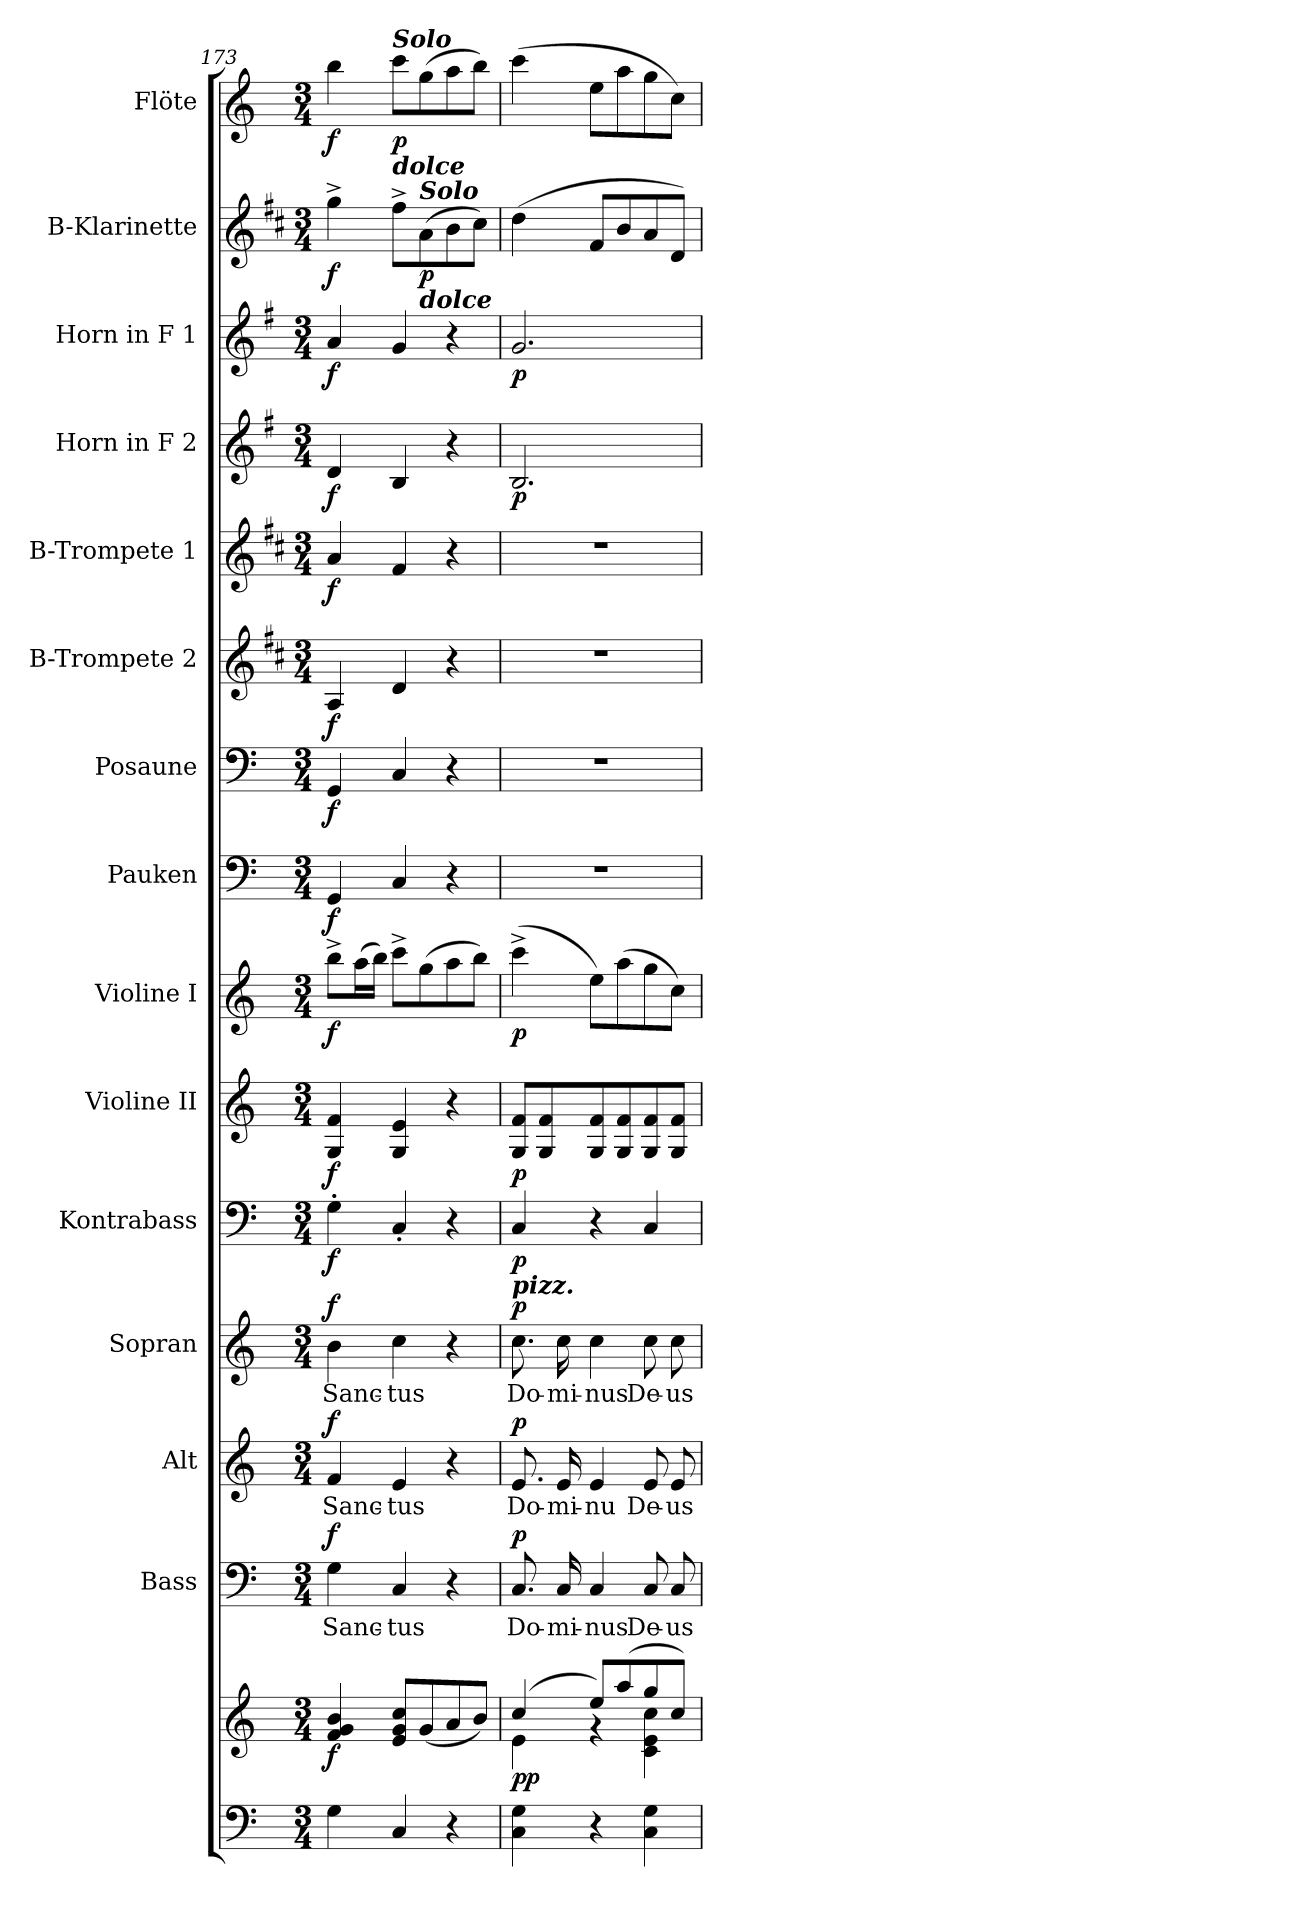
**kern	**kern	**dynam	**kern	**text	**dynam	**kern	**text	**dynam	**kern	**text	**dynam	**kern	**dynam	**kern	**dynam	**kern	**dynam	**kern	**dynam	**kern	**dynam	**kern	**dynam	**kern	**dynam	**kern	**dynam	**kern	**dynam	**kern	**dynam	**kern	**dynam
*part15	*part15	*part15	*part14	*part14	*part14	*part13	*part13	*part13	*part12	*part12	*part12	*part11	*part11	*part10	*part10	*part9	*part9	*part8	*part8	*part7	*part7	*part6	*part6	*part5	*part5	*part4	*part4	*part3	*part3	*part2	*part2	*part1	*part1
*staff16	*staff15	*staff15/16	*staff14	*staff14	*staff14	*staff13	*staff13	*staff13	*staff12	*staff12	*staff12	*staff11	*staff11	*staff10	*staff10	*staff9	*staff9	*staff8	*staff8	*staff7	*staff7	*staff6	*staff6	*staff5	*staff5	*staff4	*staff4	*staff3	*staff3	*staff2	*staff2	*staff1	*staff1
*	*	*	*I"Bass	*	*	*I"Alt	*	*	*I"Sopran	*	*	*I"Kontrabass	*	*I"Violine II	*	*I"Violine I	*	*I"Pauken	*	*I"Posaune	*	*I"B-Trompete 2	*	*I"B-Trompete 1	*	*I"Horn in F 2	*	*I"Horn in F 1	*	*I"B-Klarinette	*	*I"Flöte	*
*	*	*	*I'B.	*	*	*I'A.	*	*	*I'S.	*	*	*I'Kb.	*	*I'Vl. II	*	*I'Vl. I	*	*I'Pk.	*	*I'Pos.	*	*I'B Trp. 2	*	*I'B Trp. 1	*	*	*	*	*	*I'B Kl.	*	*I'Fl.	*
!!LO:PB:g=z
*clefF4	*clefG2	*	*clefF4	*	*	*clefG2	*	*	*clefG2	*	*	*clefF4	*	*clefG2	*	*clefG2	*	*clefF4	*	*clefF4	*	*clefG2	*	*clefG2	*	*clefG2	*	*clefG2	*	*clefG2	*	*clefG2	*
*	*	*	*	*	*	*	*	*	*	*	*	*ITrd7c12	*	*	*	*	*	*	*	*	*	*ITrd1c2	*	*ITrd1c2	*	*ITrd4c7	*	*ITrd4c7	*	*ITrd1c2	*	*	*
*k[]	*k[]	*	*k[]	*	*	*k[]	*	*	*k[]	*	*	*k[]	*	*k[]	*	*k[]	*	*k[]	*	*k[]	*	*k[]	*	*k[]	*	*k[]	*	*k[]	*	*k[]	*	*k[]	*
*C:	*C:	*	*C:	*	*	*C:	*	*	*C:	*	*	*C:	*	*C:	*	*C:	*	*C:	*	*C:	*	*C:	*	*C:	*	*C:	*	*C:	*	*C:	*	*C:	*
*M3/4	*M3/4	*	*M3/4	*	*	*M3/4	*	*	*M3/4	*	*	*M3/4	*	*M3/4	*	*M3/4	*	*M3/4	*	*M3/4	*	*M3/4	*	*M3/4	*	*M3/4	*	*M3/4	*	*M3/4	*	*M3/4	*
=173	=173	=173	=173	=173	=173	=173	=173	=173	=173	=173	=173	=173	=173	=173	=173	=173	=173	=173	=173	=173	=173	=173	=173	=173	=173	=173	=173	=173	=173	=173	=173	=173	=173
!	!	!LO:DY:b	!	!LO:LY:b	!LO:DY:a	!	!LO:LY:b	!LO:DY:a	!	!LO:LY:b	!LO:DY:a	!	!LO:DY:b	!	!LO:DY:b	!	!LO:DY:b	!	!LO:DY:b	!	!LO:DY:b	!	!LO:DY:b	!	!LO:DY:b	!	!LO:DY:b	!	!LO:DY:b	!	!LO:DY:b	!	!LO:DY:b
4G\	4f/ 4g/ 4b/	f	4G\	Sanc-	f	4f/	Sanc-	f	4b\	Sanc-	f	4GG'>\	f	4G/ 4f/	f	8bb^>\L	f	4GG/	f	4GG/	f	4G/	f	4g/	f	4G/	f	4d/	f	4ff^>\	f	4bb\	f
.	.	.	.	.	.	.	.	.	.	.	.	.	.	.	.	(>16aa\L	.	.	.	.	.	.	.	.	.	.	.	.	.	.	.	.	.
.	.	.	.	.	.	.	.	.	.	.	.	.	.	.	.	16bb\JJ)	.	.	.	.	.	.	.	.	.	.	.	.	.	.	.	.	.
!	!	!	!	!	!	!	!	!	!	!	!	!	!	!	!	!	!	!	!	!	!	!	!	!	!	!	!	!	!	!	!	!LO:TX:b:Bi:t=dolce	!
!	!	!	!	!	!	!	!	!	!	!	!	!	!	!	!	!	!	!	!	!	!	!	!	!	!	!	!	!	!	!	!	!LO:TX:a:Bi:t=Solo	!
!	!	!	!	!LO:LY:b	!	!	!LO:LY:b	!	!	!LO:LY:b	!	!	!	!	!	!	!	!	!	!	!	!	!	!	!	!	!	!	!	!	!	!	!LO:DY:b
4C/	8e/ 8g/ 8cc/L	.	4C/	-tus	.	4e/	-tus	.	4cc\	-tus	.	4CC'</	.	4G/ 4e/	.	8ccc^>\L	.	4C/	.	4C/	.	4c/	.	4e/	.	4E/	.	4c/	.	8ee^>\L	.	8ccc\L	p
!	!	!	!	!	!	!	!	!	!	!	!	!	!	!	!	!	!	!	!	!	!	!	!	!	!	!	!	!	!	!LO:TX:b:Bi:t=dolce	!	!	!
!	!	!	!	!	!	!	!	!	!	!	!	!	!	!	!	!	!	!	!	!	!	!	!	!	!	!	!	!	!	!LO:TX:a:Bi:t=Solo	!	!	!
!	!	!	!	!	!	!	!	!	!	!	!	!	!	!	!	!	!	!	!	!	!	!	!	!	!	!	!	!	!	!	!LO:DY:b	!	!
.	(<8g/	.	.	.	.	.	.	.	.	.	.	.	.	.	.	(>8gg\	.	.	.	.	.	.	.	.	.	.	.	.	.	(>8g\	p	(>8gg\	.
4r	8a/	.	4r	.	.	4r	.	.	4r	.	.	4r	.	4r	.	8aa\	.	4r	.	4r	.	4r	.	4r	.	4r	.	4r	.	8a\	.	8aa\	.
.	8b/J)	.	.	.	.	.	.	.	.	.	.	.	.	.	.	8bb\J)	.	.	.	.	.	.	.	.	.	.	.	.	.	8b\J)	.	8bb\J)	.
=174	=174	=174	=174	=174	=174	=174	=174	=174	=174	=174	=174	=174	=174	=174	=174	=174	=174	=174	=174	=174	=174	=174	=174	=174	=174	=174	=174	=174	=174	=174	=174	=174	=174
*	*^	*	*	*	*	*	*	*	*	*	*	*	*	*	*	*	*	*	*	*	*	*	*	*	*	*	*	*	*	*	*	*	*
!	!	!	!	!	!	!	!	!	!	!	!	!	!LO:TX:b:Bi:t=pizz.	!	!	!	!	!	!	!	!	!	!	!	!	!	!	!	!	!	!	!	!	!
!	!	!	!LO:DY:b	!	!LO:LY:b	!LO:DY:a	!	!LO:LY:b	!LO:DY:a	!	!LO:LY:b	!LO:DY:a	!	!LO:DY:b	!	!LO:DY:b	!	!LO:DY:b	!	!	!	!	!	!	!	!	!	!LO:DY:b	!	!LO:DY:b	!	!	!	!
4C\ 4G\	(4cc/	4e\	pp	8.C/	Do-	p	8.e/	Do-	p	8.cc\	Do-	p	4CC/	p	8G/ 8f/L	p	(>4ccc^>\	p	2.r	.	2.r	.	2.r	.	2.r	.	2.E/	p	2.c/	p	(>4cc\	.	(>4ccc\	.
.	.	.	.	.	.	.	.	.	.	.	.	.	.	.	8G/ 8f/	.	.	.	.	.	.	.	.	.	.	.	.	.	.	.	.	.	.	.
!	!	!	!	!	!LO:LY:b	!	!	!LO:LY:b	!	!	!LO:LY:b	!	!	!	!	!	!	!	!	!	!	!	!	!	!	!	!	!	!	!	!	!	!	!
.	.	.	.	16C/	-mi-	.	16e/	-mi-	.	16cc\	-mi-	.	.	.	.	.	.	.	.	.	.	.	.	.	.	.	.	.	.	.	.	.	.	.
!	!	!	!	!	!LO:LY:b	!	!	!LO:LY:b	!	!	!LO:LY:b	!	!	!	!	!	!	!	!	!	!	!	!	!	!	!	!	!	!	!	!	!	!	!
4r	8ee/L)	4rf	.	4C/	-nus	.	4e/	-nu	.	4cc\	-nus	.	4r	.	8G/ 8f/	.	8ee\L)	.	.	.	.	.	.	.	.	.	.	.	.	.	8e/L	.	8ee\L	.
.	(>8aa/	.	.	.	.	.	.	.	.	.	.	.	.	.	8G/ 8f/	.	(>8aa\	.	.	.	.	.	.	.	.	.	.	.	.	.	8a/	.	8aa\	.
!	!	!	!	!	!LO:LY:b	!	!	!LO:LY:b	!	!	!LO:LY:b	!	!	!	!	!	!	!	!	!	!	!	!	!	!	!	!	!	!	!	!	!	!	!
4C\ 4G\	8gg/	4c\ 4e\ 4cc\	.	8C/	De-	.	8e/	De-	.	8cc\	De-	.	4CC/	.	8G/ 8f/	.	8gg\	.	.	.	.	.	.	.	.	.	.	.	.	.	8g/	.	8gg\	.
!	!	!	!	!	!LO:LY:b	!	!	!LO:LY:b	!	!	!LO:LY:b	!	!	!	!	!	!	!	!	!	!	!	!	!	!	!	!	!	!	!	!	!	!	!
.	8cc/J)	.	.	8C/	-us	.	8e/	-us	.	8cc\	-us	.	.	.	8G/ 8f/J	.	8cc\J)	.	.	.	.	.	.	.	.	.	.	.	.	.	8c/J)	.	8cc\J)	.
*	*v	*v	*	*	*	*	*	*	*	*	*	*	*	*	*	*	*	*	*	*	*	*	*	*	*	*	*	*	*	*	*	*	*	*
=	=	=	=	=	=	=	=	=	=	=	=	=	=	=	=	=	=	=	=	=	=	=	=	=	=	=	=	=	=	=	=	=	=
*-	*-	*-	*-	*-	*-	*-	*-	*-	*-	*-	*-	*-	*-	*-	*-	*-	*-	*-	*-	*-	*-	*-	*-	*-	*-	*-	*-	*-	*-	*-	*-	*-	*-
